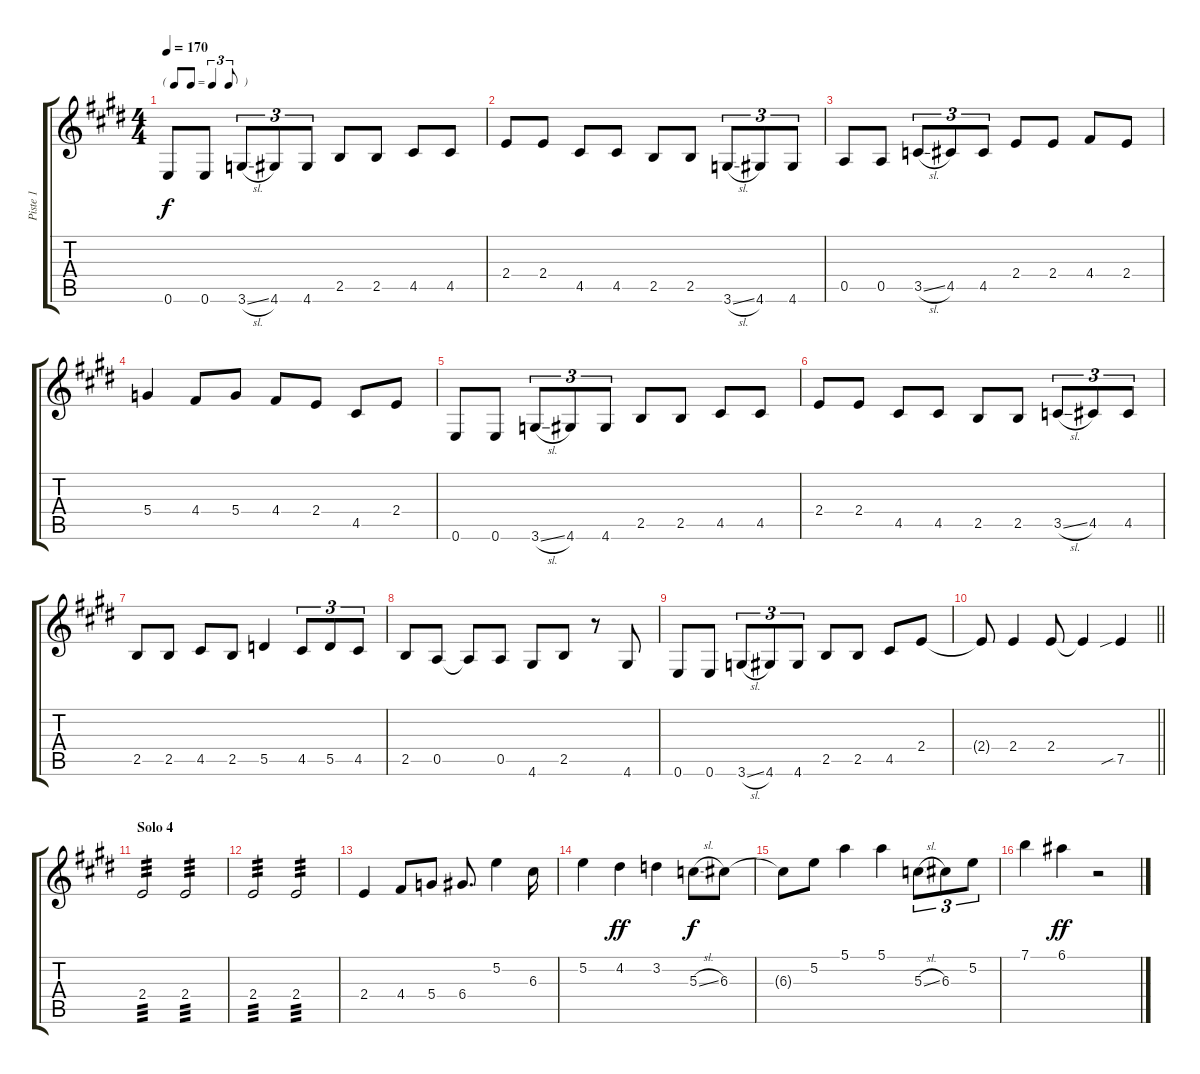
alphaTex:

\track ("Piste 1" "Piste 1") {instrument acousticguitarsteel}
\staff {score tabs}
\tuning (E4 B3 G3 D3 A2 E2) {hide}
\ts (4 4)
\tf triplet8th
\tempo 170
\clef g2
\ks e
0.6.8{dy f} 0.6.8 3.6{sl}.8{tu (3 2)} 4.6.8{tu (3 2)} 4.6.8{tu (3 2)} 2.5.8 2.5.8 4.5.8 4.5.8 |
2.4.8 2.4.8 4.5.8 4.5.8 2.5.8 2.5.8 3.6{sl}.8{tu (3 2)} 4.6.8{tu (3 2)} 4.6.8{tu (3 2)} |
0.5.8 0.5.8 3.5{sl}.8{tu (3 2)} 4.5.8{tu (3 2)} 4.5.8{tu (3 2)} 2.4.8 2.4.8 4.4.8 2.4.8 |
5.4.4 4.4.8 5.4.8 4.4.8 2.4.8 4.5.8 2.4.8 |
0.6.8 0.6.8 3.6{sl}.8{tu (3 2)} 4.6.8{tu (3 2)} 4.6.8{tu (3 2)} 2.5.8 2.5.8 4.5.8 4.5.8 |
2.4.8 2.4.8 4.5.8 4.5.8 2.5.8 2.5.8 3.5{sl}.8{tu (3 2)} 4.5.8{tu (3 2)} 4.5.8{tu (3 2)} |
2.5.8 2.5.8 4.5.8 2.5.8 5.5.4 4.5.8{tu (3 2)} 5.5.8{tu (3 2)} 4.5.8{tu (3 2)} |
2.5.8 0.5.8 0.5{t}.8 0.5.8 4.6.8 2.5.8 r.8 4.6.8 |
0.6.8 0.6.8 3.6{sl}.8{tu (3 2)} 4.6.8{tu (3 2)} 4.6.8{tu (3 2)} 2.5.8 2.5.8 4.5.8 2.4.8 |
\barLineRight lightlight
2.4{t}.8 2.4.4 2.4.8 2.4{t}.4 7.5{sib}.4 |
\section ("" "Solo 4")
2.4.2{tp 3} 2.4.2{tp 3} |
2.4.2{tp 3} 2.4.2{tp 3} |
2.4.4 4.4.8 5.4.8 6.4.8{d} 5.2.4 6.3.16 |
5.2.4 4.2.4{dy ff} 3.2.4 5.3{sl}.8{dy f} 6.3.8 |
6.3{t}.8 5.2.8 5.1.4 5.1.4 5.3{sl}.8{tu (3 2)} 6.3.8{tu (3 2)} 5.2.8{tu (3 2)} |
7.1.4 6.1.4{dy ff} r.2
